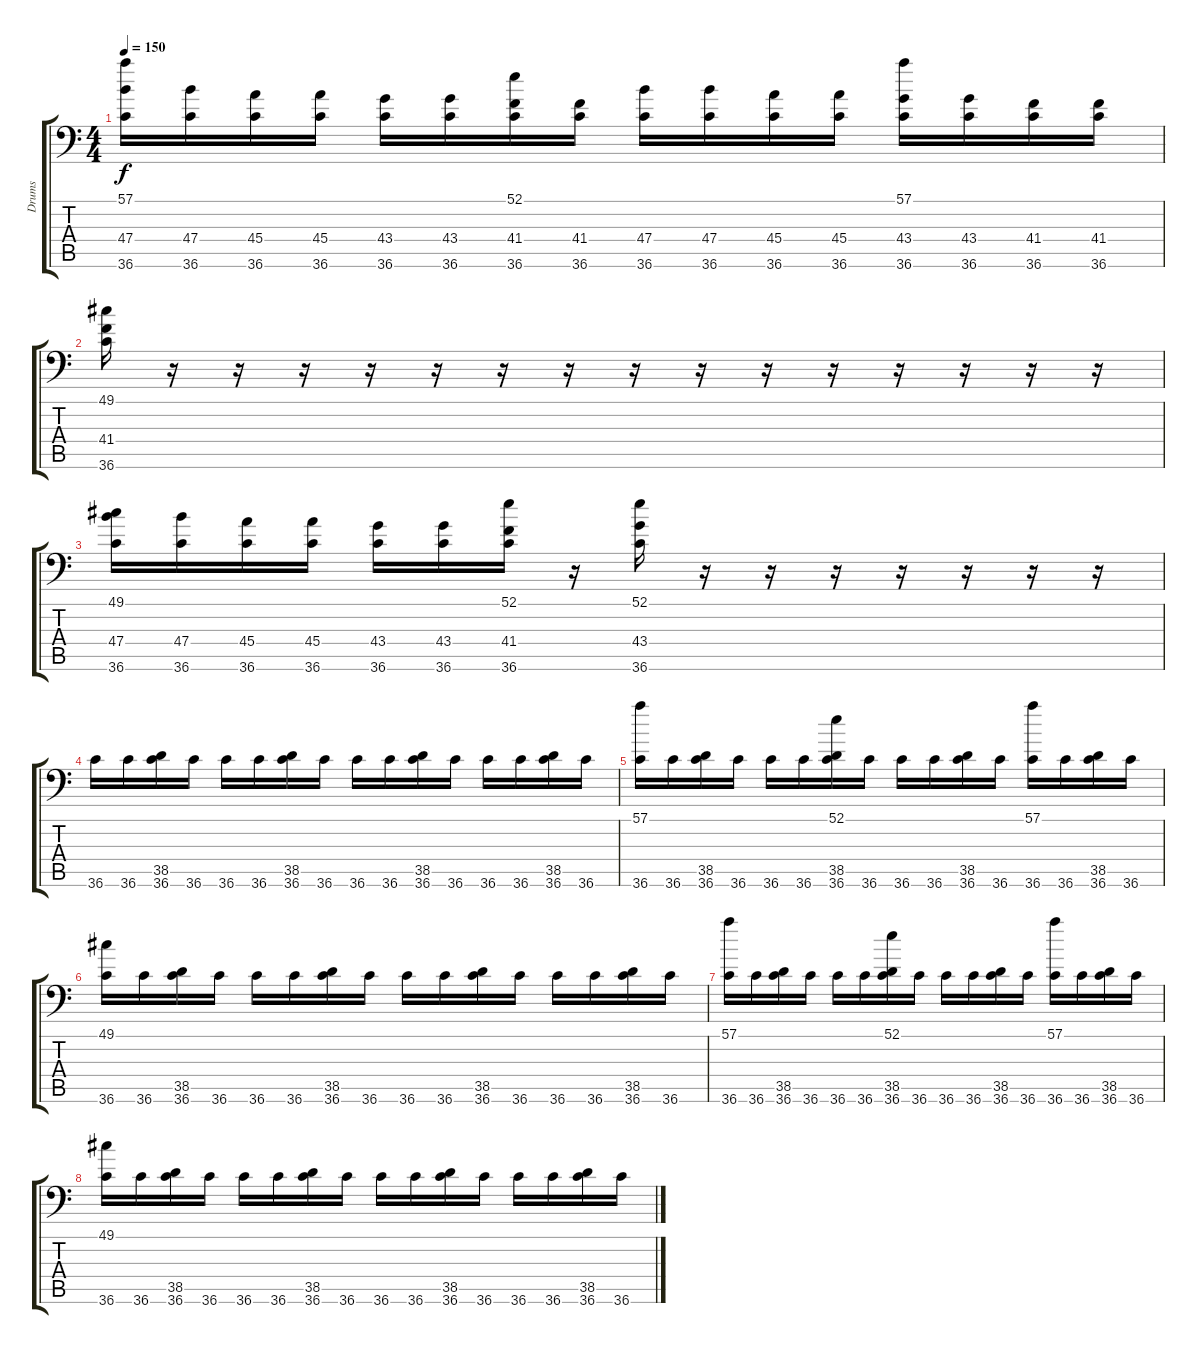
\track ("Drums" "Drums") {instrument acousticgrandpiano}
\staff {score tabs}
\tuning (C-1 C-1 C-1 C-1 C-1 C-1) {hide}
\ts (4 4)
\tempo 150
\clef f4
\ks c
(57.1 47.4 36.6).16{dy f} (47.4 36.6).16 (45.4 36.6).16 (45.4 36.6).16 (43.4 36.6).16 (43.4 36.6).16 (52.1 41.4 36.6).16 (41.4 36.6).16 (47.4 36.6).16 (47.4 36.6).16 (45.4 36.6).16 (45.4 36.6).16 (57.1 43.4 36.6).16 (43.4 36.6).16 (41.4 36.6).16 (41.4 36.6).16 |
(49.1 41.4 36.6).16 r.16 r.16 r.16 r.16 r.16 r.16 r.16 r.16 r.16 r.16 r.16 r.16 r.16 r.16 r.16 |
(49.1 47.4 36.6).16 (47.4 36.6).16 (45.4 36.6).16 (45.4 36.6).16 (43.4 36.6).16 (43.4 36.6).16 (52.1 41.4 36.6).16 r.16 (52.1 43.4 36.6).16 r.16 r.16 r.16 r.16 r.16 r.16 r.16 |
36.6.16 36.6.16 (38.5 36.6).16 36.6.16 36.6.16 36.6.16 (38.5 36.6).16 36.6.16 36.6.16 36.6.16 (38.5 36.6).16 36.6.16 36.6.16 36.6.16 (38.5 36.6).16 36.6.16 |
(57.1 36.6).16 36.6.16 (38.5 36.6).16 36.6.16 36.6.16 36.6.16 (52.1 38.5 36.6).16 36.6.16 36.6.16 36.6.16 (38.5 36.6).16 36.6.16 (57.1 36.6).16 36.6.16 (38.5 36.6).16 36.6.16 |
(49.1 36.6).16 36.6.16 (38.5 36.6).16 36.6.16 36.6.16 36.6.16 (38.5 36.6).16 36.6.16 36.6.16 36.6.16 (38.5 36.6).16 36.6.16 36.6.16 36.6.16 (38.5 36.6).16 36.6.16 |
(57.1 36.6).16 36.6.16 (38.5 36.6).16 36.6.16 36.6.16 36.6.16 (52.1 38.5 36.6).16 36.6.16 36.6.16 36.6.16 (38.5 36.6).16 36.6.16 (57.1 36.6).16 36.6.16 (38.5 36.6).16 36.6.16 |
(49.1 36.6).16 36.6.16 (38.5 36.6).16 36.6.16 36.6.16 36.6.16 (38.5 36.6).16 36.6.16 36.6.16 36.6.16 (38.5 36.6).16 36.6.16 36.6.16 36.6.16 (38.5 36.6).16 36.6.16
